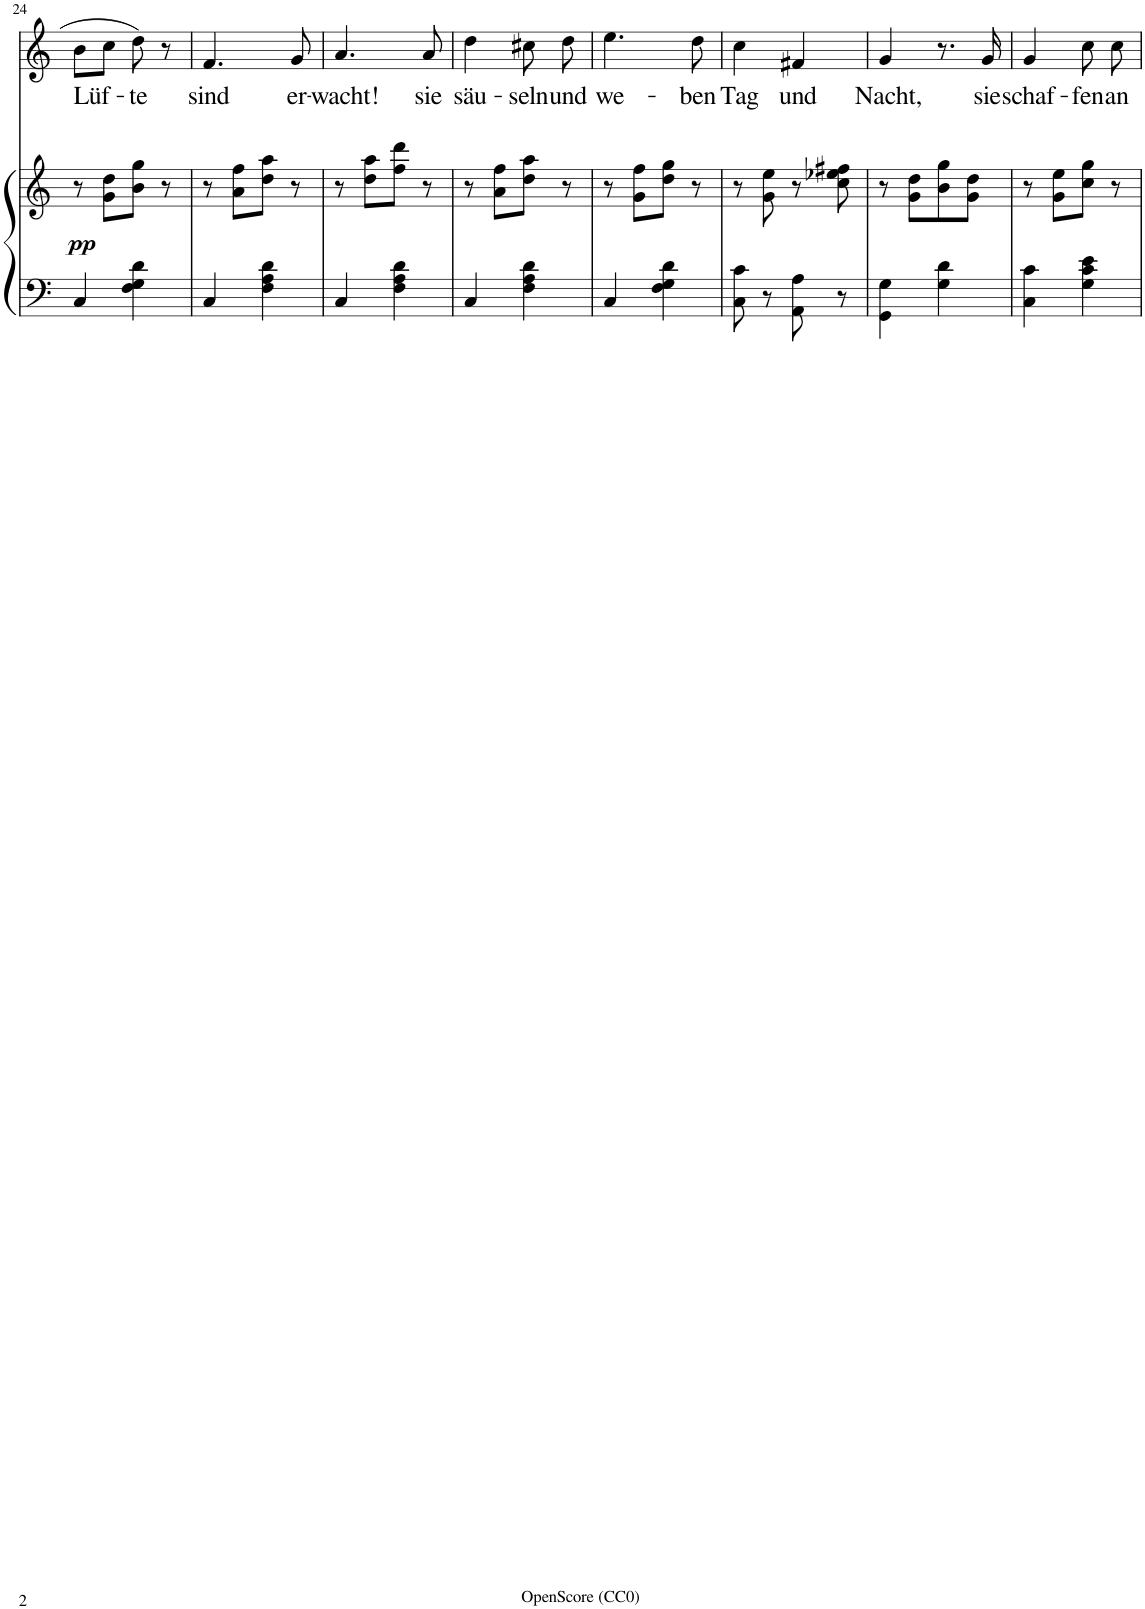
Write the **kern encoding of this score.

**kern	**kern	**dynam	**kern	**text
*part2	*part2	*part2	*part1	*part1
*staff3	*staff2	*staff2/3	*staff1	*staff1
*I"Pianoforte	*	*	*I"Voice	*
*I'Pno	*	*	*	*
!!LO:PB:g=z
*clefF4	*clefG2	*	*clefG2	*
*k[]	*k[]	*	*k[]	*
*M2/4	*M2/4	*	*M2/4	*
=24	=24	=24	=24	=24
!	!	!LO:DY:b	!	!LO:LY:b
4C/	8r	pp	8b\L	Lüf-
.	8g\ 8dd\L	.	8cc\J	.
!	!	!	!	!LO:LY:b
4F\ 4G\ 4d\	8b\ 8gg\J	.	8dd\	-te
.	8r	.	8r	.
=25	=25	=25	=25	=25
!	!	!	!	!LO:LY:b
4C/	8r	.	4.f/	sind
.	8a\ 8ff\L	.	.	.
4F\ 4A\ 4d\	8dd\ 8aa\J	.	.	.
!	!	!	!	!LO:LY:b
.	8r	.	8g/	er-
=26	=26	=26	=26	=26
!	!	!	!	!LO:LY:b
4C/	8r	.	4.a/	-wacht!
.	8dd\ 8aa\L	.	.	.
4F\ 4A\ 4d\	8ff\ 8ddd\J	.	.	.
!	!	!	!	!LO:LY:b
.	8r	.	8a/	sie
=27	=27	=27	=27	=27
!	!	!	!	!LO:LY:b
4C/	8r	.	4dd\	säu-
.	8a\ 8ff\L	.	.	.
!	!	!	!	!LO:LY:b
4F\ 4A\ 4d\	8dd\ 8aa\J	.	8cc#X\	-seln
!	!	!	!	!LO:LY:b
.	8r	.	8dd\	und
=28	=28	=28	=28	=28
!	!	!	!	!LO:LY:b
4C/	8r	.	4.ee\	we-
.	8g\ 8ff\L	.	.	.
4F\ 4G\ 4d\	8dd\ 8gg\J	.	.	.
!	!	!	!	!LO:LY:b
.	8r	.	8dd\	-ben
=29	=29	=29	=29	=29
!	!	!	!	!LO:LY:b
8C\ 8c\	8r	.	4cc\	Tag
8r	8g\ 8ee\	.	.	.
!	!	!	!	!LO:LY:b
8AA\ 8A\	8r	.	4f#X/	und
8r	8cc\ 8ee-X\ 8ff#X\	.	.	.
=30	=30	=30	=30	=30
!	!	!	!	!LO:LY:b
4GG\ 4G\	8r	.	4g/	Nacht,
.	8g\ 8dd\L	.	.	.
4G\ 4d\	8b\ 8gg\	.	8.r	.
.	8g\ 8dd\J	.	.	.
!	!	!	!	!LO:LY:b
.	.	.	16g/	sie
=31	=31	=31	=31	=31
!	!	!	!	!LO:LY:b
4C\ 4c\	8r	.	4g/	schaf-
.	8g\ 8ee\L	.	.	.
!	!	!	!	!LO:LY:b
4G\ 4c\ 4e\	8cc\ 8gg\J	.	8cc\	-fen
!	!	!	!	!LO:LY:b
.	8r	.	8cc\	an
=	=	=	=	=
*-	*-	*-	*-	*-
